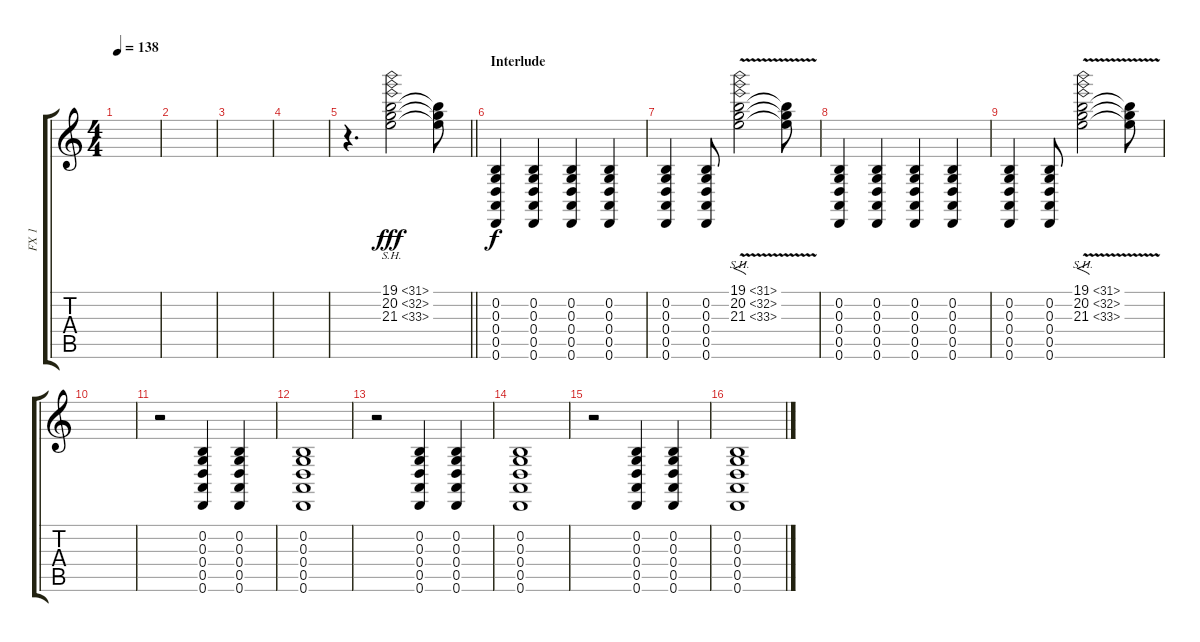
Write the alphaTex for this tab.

\track ("FX 1" "FX 1") {instrument stringensemble1}
\staff {score tabs}
\tuning (E4 B3 G3 D3 A2 D2) {hide}
\ts (4 4)
\tempo 138
\clef g2
\ks c
|
|
|
|
\barLineRight lightlight
r.4{d instrument choiraahs} (19.1{sh 12} 20.2{sh 12} 21.3{sh 12}).2{dy fff} (19.1{t} 20.2{t} 21.3{t}).8 |
\section ("" "Interlude")
(0.2 0.3 0.4 0.5 0.6).4{dy f instrument melodictom} (0.2 0.3 0.4 0.5 0.6).4 (0.2 0.3 0.4 0.5 0.6).4 (0.2 0.3 0.4 0.5 0.6).4 |
(0.2 0.3 0.4 0.5 0.6).4 (0.2 0.3 0.4 0.5 0.6).8 (19.1{sh 12 v} 20.2{sh 12} 21.3{sh 12}).2{f instrument choiraahs} (19.1{t} 20.2{t} 21.3{t}).8 |
(0.2 0.3 0.4 0.5 0.6).4{instrument melodictom} (0.2 0.3 0.4 0.5 0.6).4 (0.2 0.3 0.4 0.5 0.6).4 (0.2 0.3 0.4 0.5 0.6).4 |
(0.2 0.3 0.4 0.5 0.6).4 (0.2 0.3 0.4 0.5 0.6).8 (19.1{sh 12 v} 20.2{sh 12} 21.3{sh 12}).2{f instrument choiraahs} (19.1{t} 20.2{t} 21.3{t}).8 |
|
r.2 (0.2 0.3 0.4 0.5 0.6).4{balance 0 instrument melodictom} (0.2 0.3 0.4 0.5 0.6).4 |
(0.2 0.3 0.4 0.5 0.6).1 |
r.2 (0.2 0.3 0.4 0.5 0.6).4 (0.2 0.3 0.4 0.5 0.6).4 |
(0.2 0.3 0.4 0.5 0.6).1 |
r.2 (0.2 0.3 0.4 0.5 0.6).4 (0.2 0.3 0.4 0.5 0.6).4 |
(0.2 0.3 0.4 0.5 0.6).1
